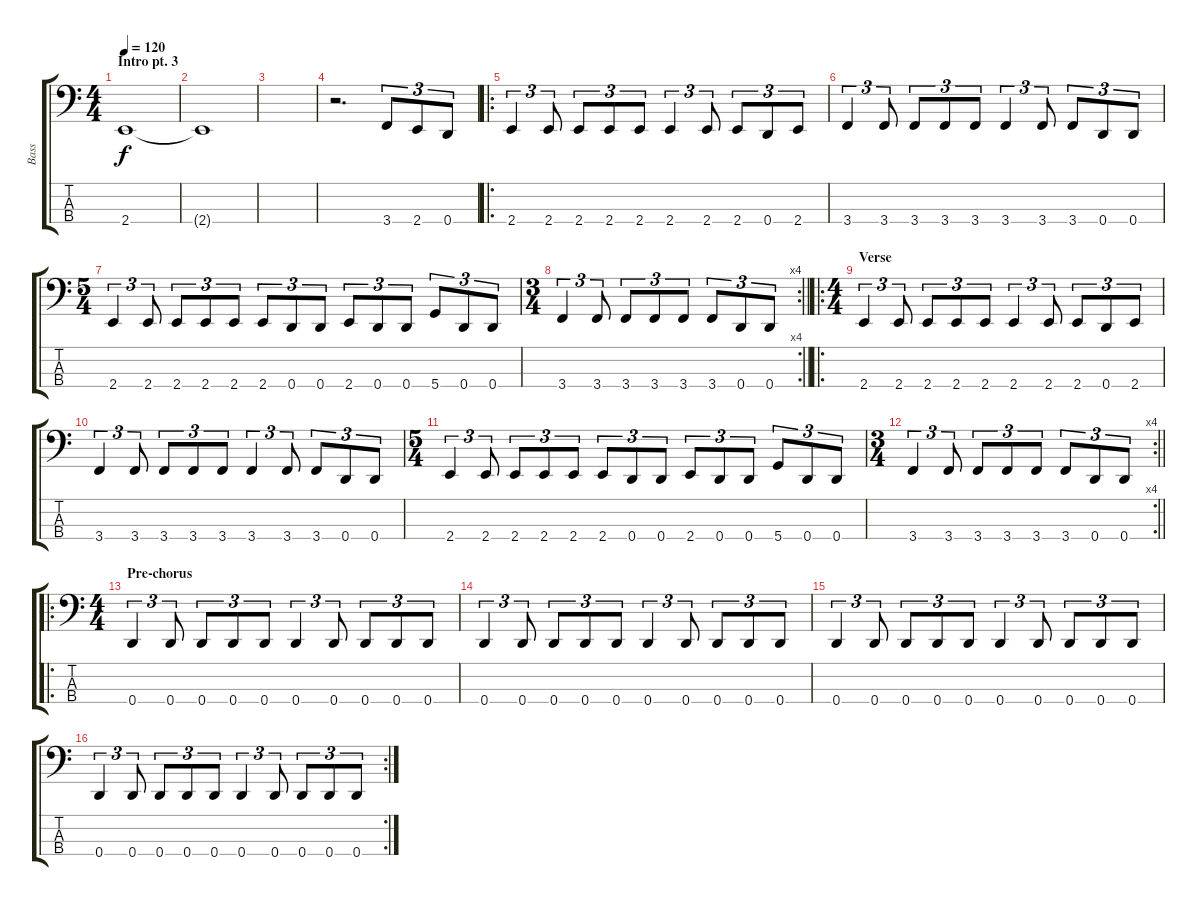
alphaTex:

\track ("Bass" "Bass") {instrument slapbass2}
\staff {score tabs}
\tuning (G2 D2 A1 D1) {hide}
\ts (4 4)
\section ("" "Intro pt. 3")
\tempo 120
\clef f4
\ks c
2.4.1{dy f volume 0} |
2.4{t}.1 |
|
r.2{d} 3.4.8{tu (3 2)} 2.4.8{tu (3 2)} 0.4.8{tu (3 2)} |
\ro
2.4.4{tu (3 2)} 2.4.8{tu (3 2)} 2.4.8{tu (3 2)} 2.4.8{tu (3 2)} 2.4.8{tu (3 2)} 2.4.4{tu (3 2)} 2.4.8{tu (3 2)} 2.4.8{tu (3 2)} 0.4.8{tu (3 2)} 2.4.8{tu (3 2)} |
3.4.4{tu (3 2)} 3.4.8{tu (3 2)} 3.4.8{tu (3 2)} 3.4.8{tu (3 2)} 3.4.8{tu (3 2)} 3.4.4{tu (3 2)} 3.4.8{tu (3 2)} 3.4.8{tu (3 2)} 0.4.8{tu (3 2)} 0.4.8{tu (3 2)} |
\ts (5 4)
2.4.4{tu (3 2)} 2.4.8{tu (3 2)} 2.4.8{tu (3 2)} 2.4.8{tu (3 2)} 2.4.8{tu (3 2)} 2.4.8{tu (3 2)} 0.4.8{tu (3 2)} 0.4.8{tu (3 2)} 2.4.8{tu (3 2)} 0.4.8{tu (3 2)} 0.4.8{tu (3 2)} 5.4.8{tu (3 2)} 0.4.8{tu (3 2)} 0.4.8{tu (3 2)} |
\rc 4
\ts (3 4)
\barLineRight lightlight
3.4.4{tu (3 2)} 3.4.8{tu (3 2)} 3.4.8{tu (3 2)} 3.4.8{tu (3 2)} 3.4.8{tu (3 2)} 3.4.8{tu (3 2)} 0.4.8{tu (3 2)} 0.4.8{tu (3 2)} |
\ro
\ts (4 4)
\section ("" "Verse")
2.4.4{tu (3 2)} 2.4.8{tu (3 2)} 2.4.8{tu (3 2)} 2.4.8{tu (3 2)} 2.4.8{tu (3 2)} 2.4.4{tu (3 2)} 2.4.8{tu (3 2)} 2.4.8{tu (3 2)} 0.4.8{tu (3 2)} 2.4.8{tu (3 2)} |
3.4.4{tu (3 2)} 3.4.8{tu (3 2)} 3.4.8{tu (3 2)} 3.4.8{tu (3 2)} 3.4.8{tu (3 2)} 3.4.4{tu (3 2)} 3.4.8{tu (3 2)} 3.4.8{tu (3 2)} 0.4.8{tu (3 2)} 0.4.8{tu (3 2)} |
\ts (5 4)
2.4.4{tu (3 2)} 2.4.8{tu (3 2)} 2.4.8{tu (3 2)} 2.4.8{tu (3 2)} 2.4.8{tu (3 2)} 2.4.8{tu (3 2)} 0.4.8{tu (3 2)} 0.4.8{tu (3 2)} 2.4.8{tu (3 2)} 0.4.8{tu (3 2)} 0.4.8{tu (3 2)} 5.4.8{tu (3 2)} 0.4.8{tu (3 2)} 0.4.8{tu (3 2)} |
\rc 4
\ts (3 4)
\barLineRight lightlight
3.4.4{tu (3 2)} 3.4.8{tu (3 2)} 3.4.8{tu (3 2)} 3.4.8{tu (3 2)} 3.4.8{tu (3 2)} 3.4.8{tu (3 2)} 0.4.8{tu (3 2)} 0.4.8{tu (3 2)} |
\ro
\ts (4 4)
\section ("" "Pre-chorus")
0.4.4{tu (3 2)} 0.4.8{tu (3 2)} 0.4.8{tu (3 2)} 0.4.8{tu (3 2)} 0.4.8{tu (3 2)} 0.4.4{tu (3 2)} 0.4.8{tu (3 2)} 0.4.8{tu (3 2)} 0.4.8{tu (3 2)} 0.4.8{tu (3 2)} |
0.4.4{tu (3 2)} 0.4.8{tu (3 2)} 0.4.8{tu (3 2)} 0.4.8{tu (3 2)} 0.4.8{tu (3 2)} 0.4.4{tu (3 2)} 0.4.8{tu (3 2)} 0.4.8{tu (3 2)} 0.4.8{tu (3 2)} 0.4.8{tu (3 2)} |
0.4.4{tu (3 2)} 0.4.8{tu (3 2)} 0.4.8{tu (3 2)} 0.4.8{tu (3 2)} 0.4.8{tu (3 2)} 0.4.4{tu (3 2)} 0.4.8{tu (3 2)} 0.4.8{tu (3 2)} 0.4.8{tu (3 2)} 0.4.8{tu (3 2)} |
\rc 2
0.4.4{tu (3 2)} 0.4.8{tu (3 2)} 0.4.8{tu (3 2)} 0.4.8{tu (3 2)} 0.4.8{tu (3 2)} 0.4.4{tu (3 2)} 0.4.8{tu (3 2)} 0.4.8{tu (3 2)} 0.4.8{tu (3 2)} 0.4.8{tu (3 2)}
